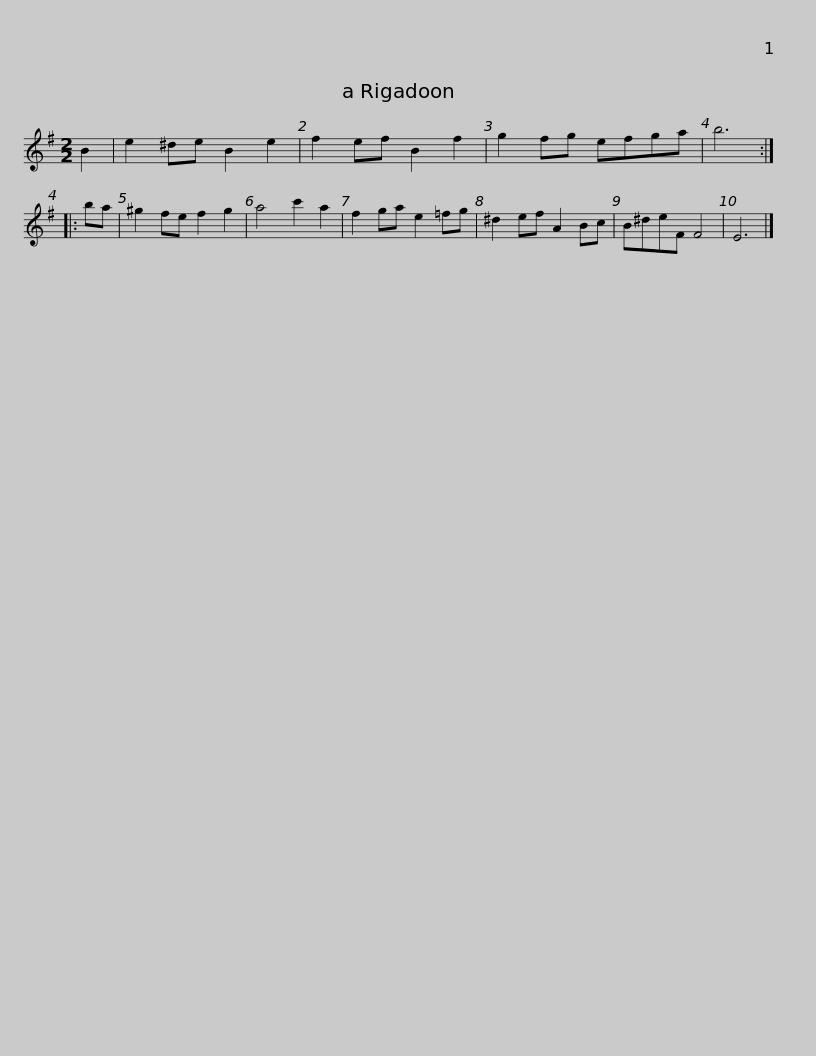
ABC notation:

X:1
L:1/8
M:2/2
I:linebreak $
K:Emin
V:1 treble
V:1
 B2 | e2 ^de B2 e2 | f2 ef B2 f2 | g2 fg efga | b6 :: %5
 ba | ^g2 fe f2 g2 | a4 c'2 a2 | f2 ga e2 =fg |$ ^d2 ef A2 Bc | %10
 B^deF F4 | E6 |] %12
